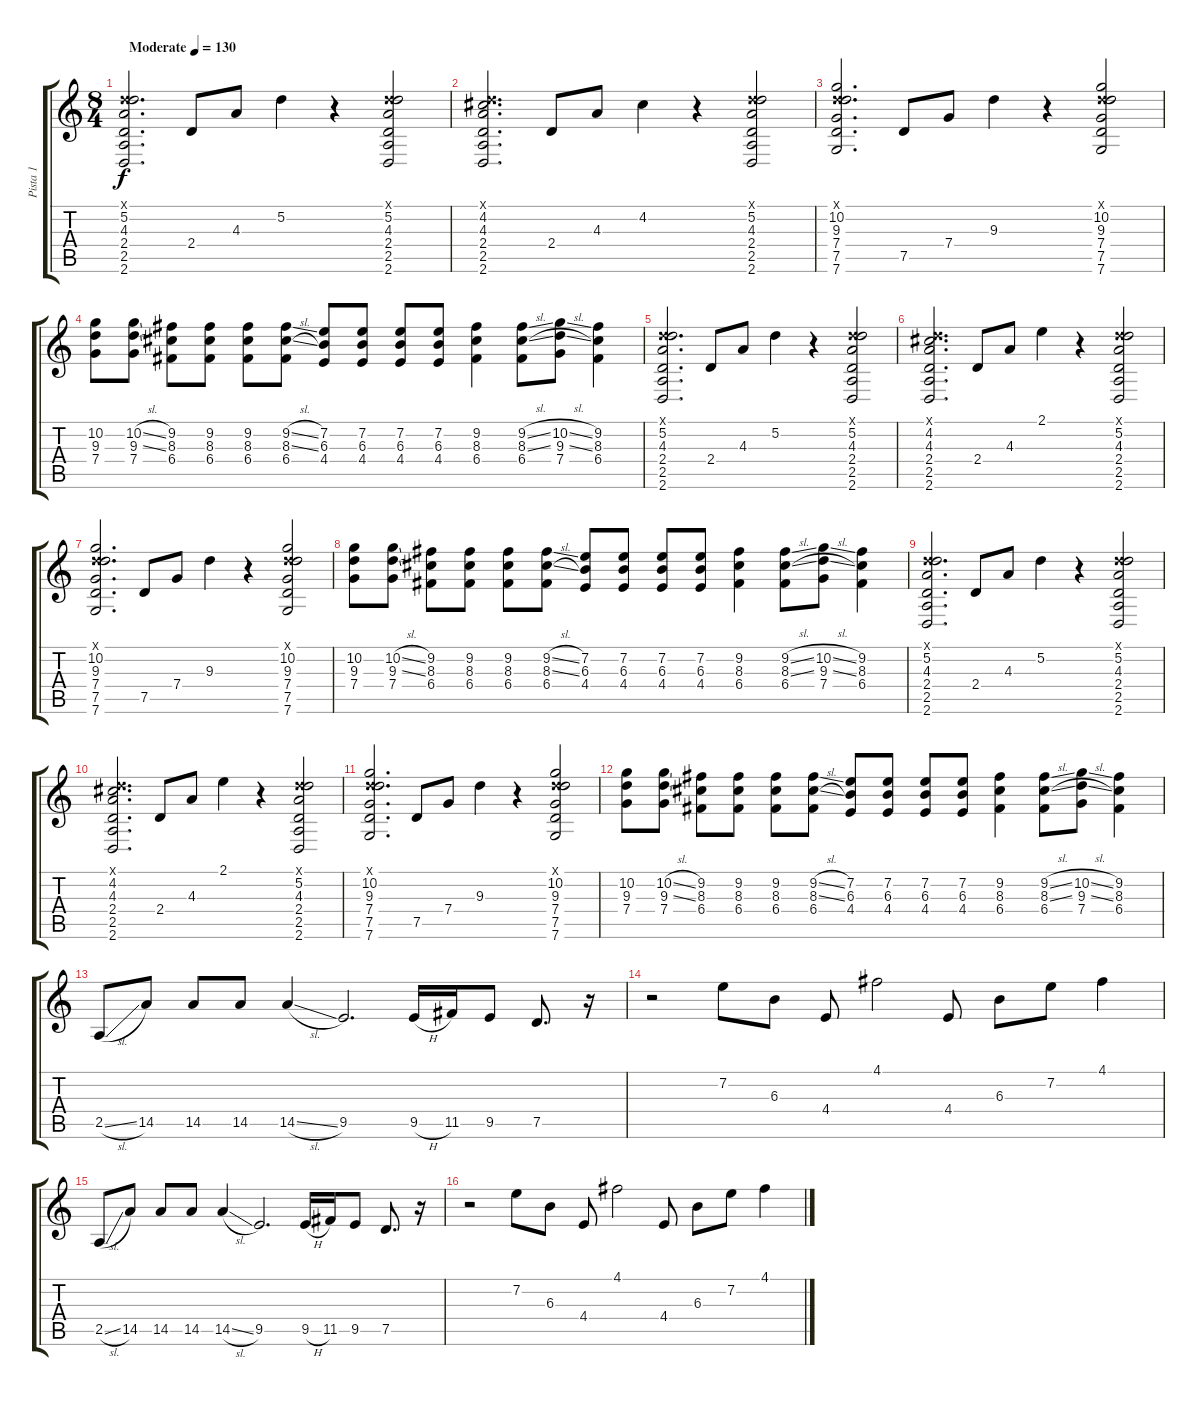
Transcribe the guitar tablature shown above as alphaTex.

\track ("Pista 1" "Pista 1") {instrument acousticguitarnylon}
\staff {score tabs}
\tuning (D4 A3 F3 C3 G2 C2) {hide}
\ts (8 4)
\tempo (130 "Moderate")
\clef g2
\ks c
(0.1{x} 5.2 4.3 2.4 2.5 2.6).2{d dy f instrument acousticguitarnylon} 2.4.8 4.3.8 5.2.4 r.4 (0.1{x} 5.2 4.3 2.4 2.5 2.6).2 |
(0.1{x} 4.2 4.3 2.4 2.5 2.6).2{d} 2.4.8 4.3.8 4.2.4 r.4 (0.1{x} 5.2 4.3 2.4 2.5 2.6).2 |
(0.1{x} 10.2 9.3 7.4 7.5 7.6).2{d} 7.5.8 7.4.8 9.3.4 r.4 (0.1{x} 10.2 9.3 7.4 7.5 7.6).2 |
(10.2 9.3 7.4).8 (10.2{sl} 9.3{sl} 7.4).8 (9.2 8.3 6.4).8 (9.2 8.3 6.4).8 (9.2 8.3 6.4).8 (9.2{sl} 8.3{sl} 6.4).8 (7.2 6.3 4.4).8 (7.2 6.3 4.4).8 (7.2 6.3 4.4).8 (7.2 6.3 4.4).8 (9.2 8.3 6.4).4 (9.2{sl} 8.3{sl} 6.4).8 (10.2{sl} 9.3{sl} 7.4).8 (9.2 8.3 6.4).4 |
(0.1{x} 5.2 4.3 2.4 2.5 2.6).2{d} 2.4.8 4.3.8 5.2.4 r.4 (0.1{x} 5.2 4.3 2.4 2.5 2.6).2 |
(0.1{x} 4.2 4.3 2.4 2.5 2.6).2{d} 2.4.8 4.3.8 2.1.4 r.4 (0.1{x} 5.2 4.3 2.4 2.5 2.6).2 |
(0.1{x} 10.2 9.3 7.4 7.5 7.6).2{d} 7.5.8 7.4.8 9.3.4 r.4 (0.1{x} 10.2 9.3 7.4 7.5 7.6).2 |
(10.2 9.3 7.4).8 (10.2{sl} 9.3{sl} 7.4).8 (9.2 8.3 6.4).8 (9.2 8.3 6.4).8 (9.2 8.3 6.4).8 (9.2{sl} 8.3{sl} 6.4).8 (7.2 6.3 4.4).8 (7.2 6.3 4.4).8 (7.2 6.3 4.4).8 (7.2 6.3 4.4).8 (9.2 8.3 6.4).4 (9.2{sl} 8.3{sl} 6.4).8 (10.2{sl} 9.3{sl} 7.4).8 (9.2 8.3 6.4).4 |
(0.1{x} 5.2 4.3 2.4 2.5 2.6).2{d} 2.4.8 4.3.8 5.2.4 r.4 (0.1{x} 5.2 4.3 2.4 2.5 2.6).2 |
(0.1{x} 4.2 4.3 2.4 2.5 2.6).2{d} 2.4.8 4.3.8 2.1.4 r.4 (0.1{x} 5.2 4.3 2.4 2.5 2.6).2 |
(0.1{x} 10.2 9.3 7.4 7.5 7.6).2{d} 7.5.8 7.4.8 9.3.4 r.4 (0.1{x} 10.2 9.3 7.4 7.5 7.6).2 |
(10.2 9.3 7.4).8 (10.2{sl} 9.3{sl} 7.4).8 (9.2 8.3 6.4).8 (9.2 8.3 6.4).8 (9.2 8.3 6.4).8 (9.2{sl} 8.3{sl} 6.4).8 (7.2 6.3 4.4).8 (7.2 6.3 4.4).8 (7.2 6.3 4.4).8 (7.2 6.3 4.4).8 (9.2 8.3 6.4).4 (9.2{sl} 8.3{sl} 6.4).8 (10.2{sl} 9.3{sl} 7.4).8 (9.2 8.3 6.4).4 |
2.5{sl}.8 14.5.8 14.5.8 14.5.8 14.5{sl}.4 9.5.2{d} 9.5{h}.16 11.5.16 9.5.8 7.5.8{d} r.16 |
r.2 7.2.8 6.3.8 4.4.8 4.1.2 4.4.8 6.3.8 7.2.8 4.1.4 |
2.5{sl}.8 14.5.8 14.5.8 14.5.8 14.5{sl}.4 9.5.2{d} 9.5{h}.16 11.5.16 9.5.8 7.5.8{d} r.16 |
r.2 7.2.8 6.3.8 4.4.8 4.1.2 4.4.8 6.3.8 7.2.8 4.1.4
